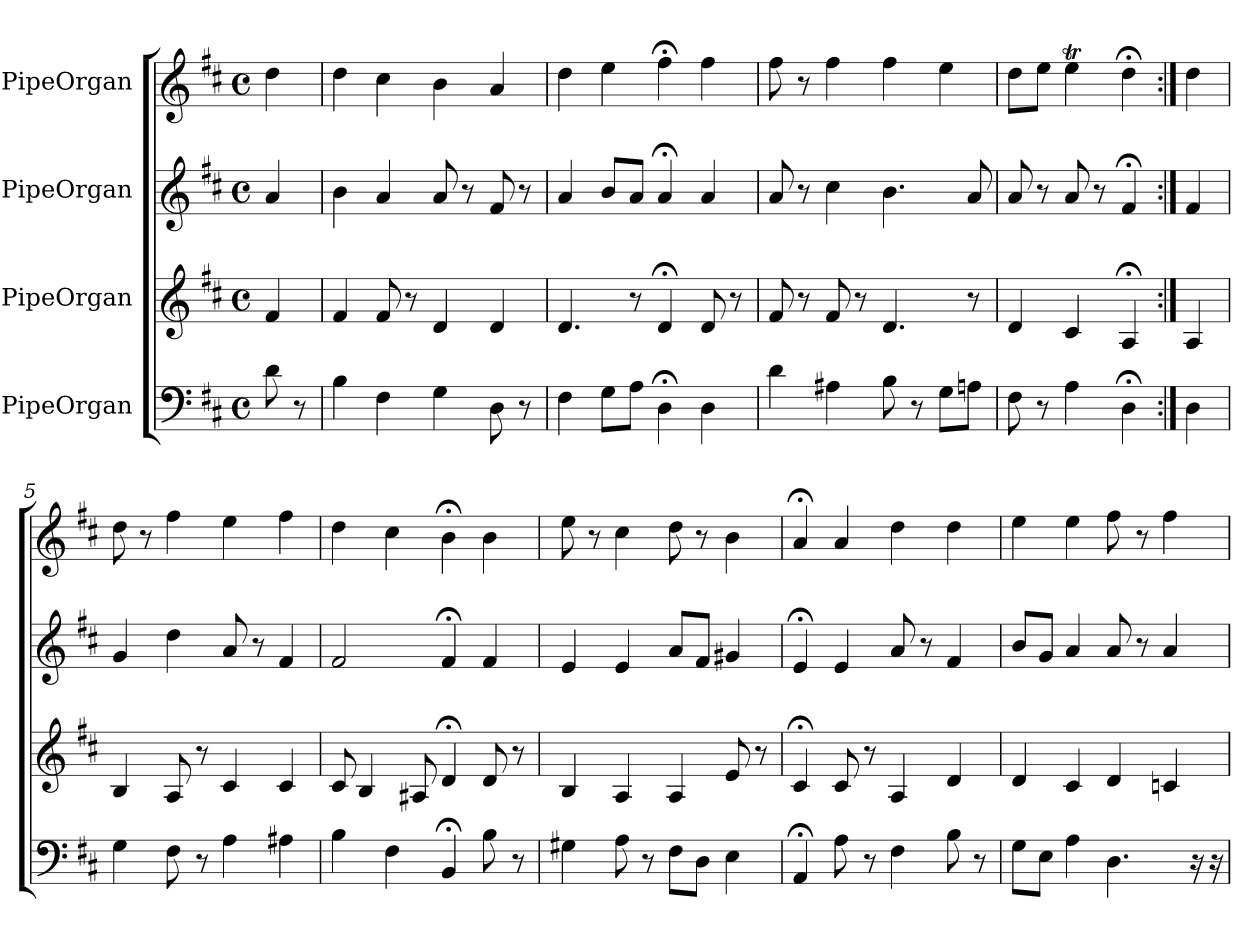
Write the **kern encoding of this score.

**kern	**kern	**kern	**kern
*part4	*part3	*part2	*part1
*staff4	*staff3	*staff2	*staff1
*I"PipeOrgan	*I"PipeOrgan	*I"PipeOrgan	*I"PipeOrgan
*k[f#c#]	*k[f#c#]	*k[f#c#]	*k[f#c#]
*D:	*D:	*D:	*D:
*M4/4	*M4/4	*M4/4	*M4/4
*met(c)	*met(c)	*met(c)	*met(c)
*MM60	*MM60	*MM60	*MM60
=	=	=	=
8d	4f#	4a	4dd
8r	.	.	.
=1	=1	=1	=1
4B	4f#	4b	4dd
4F#	8f#	4a	4cc#
.	8r	.	.
4G	4d	8a	4b
.	.	8r	.
8D	4d	8f#	4a
8r	.	8r	.
=2	=2	=2	=2
4F#	4.d	4a	4dd
8GL	.	8bL	4ee
8AJ	8r	8aJ	.
4D;<	4d;<	4a;<	4ff#;<
4D	8d	4a	4ff#
.	8r	.	.
=3	=3	=3	=3
4d	8f#	8a	8ff#
.	8r	8r	8r
4A#X	8f#	4cc#	4ff#
.	8r	.	.
8B	4.d	4.b	4ff#
8r	.	.	.
8GL	.	.	4ee
8AnJ	8r	8a	.
=4	=4	=4	=4
8F#	4d	8a	8ddL
8r	.	8r	8eeJ
4A	4c#	8a	4eeT
.	.	8r	.
4D;<	4A;<	4f#;<	4dd;<
=:|!	=:|!	=:|!	=:|!
4D	4A	4f#	4dd
=5	=5	=5	=5
4G	4B	4g	8dd
.	.	.	8r
8F#	8A	4dd	4ff#
8r	8r	.	.
4A	4c#	8a	4ee
.	.	8r	.
4A#X	4c#	4f#	4ff#
=6	=6	=6	=6
4B	8c#	2f#	4dd
.	4B	.	.
4F#	.	.	4cc#
.	8A#X	.	.
4BB;<	4d;<	4f#;<	4b;<
8B	8d	4f#	4b
8r	8r	.	.
=7	=7	=7	=7
4G#X	4B	4e	8ee
.	.	.	8r
8A	4A	4e	4cc#
8r	.	.	.
8F#L	4A	8aL	8dd
8DJ	.	8f#J	8r
4E	8e	4g#X	4b
.	8r	.	.
=8	=8	=8	=8
4AA;<	4c#;<	4e;<	4a;<
8A	8c#	4e	4a
8r	8r	.	.
4F#	4A	8a	4dd
.	.	8r	.
8B	4d	4f#	4dd
8r	.	.	.
=9	=9	=9	=9
8GL	4d	8bL	4ee
8EJ	.	8gJ	.
4A	4c#	4a	4ee
4.D	4d	8a	8ff#
.	.	8r	8r
.	4cn	4a	4ff#
16r	.	.	.
16r	.	.	.
=	=	=	=
*-	*-	*-	*-
